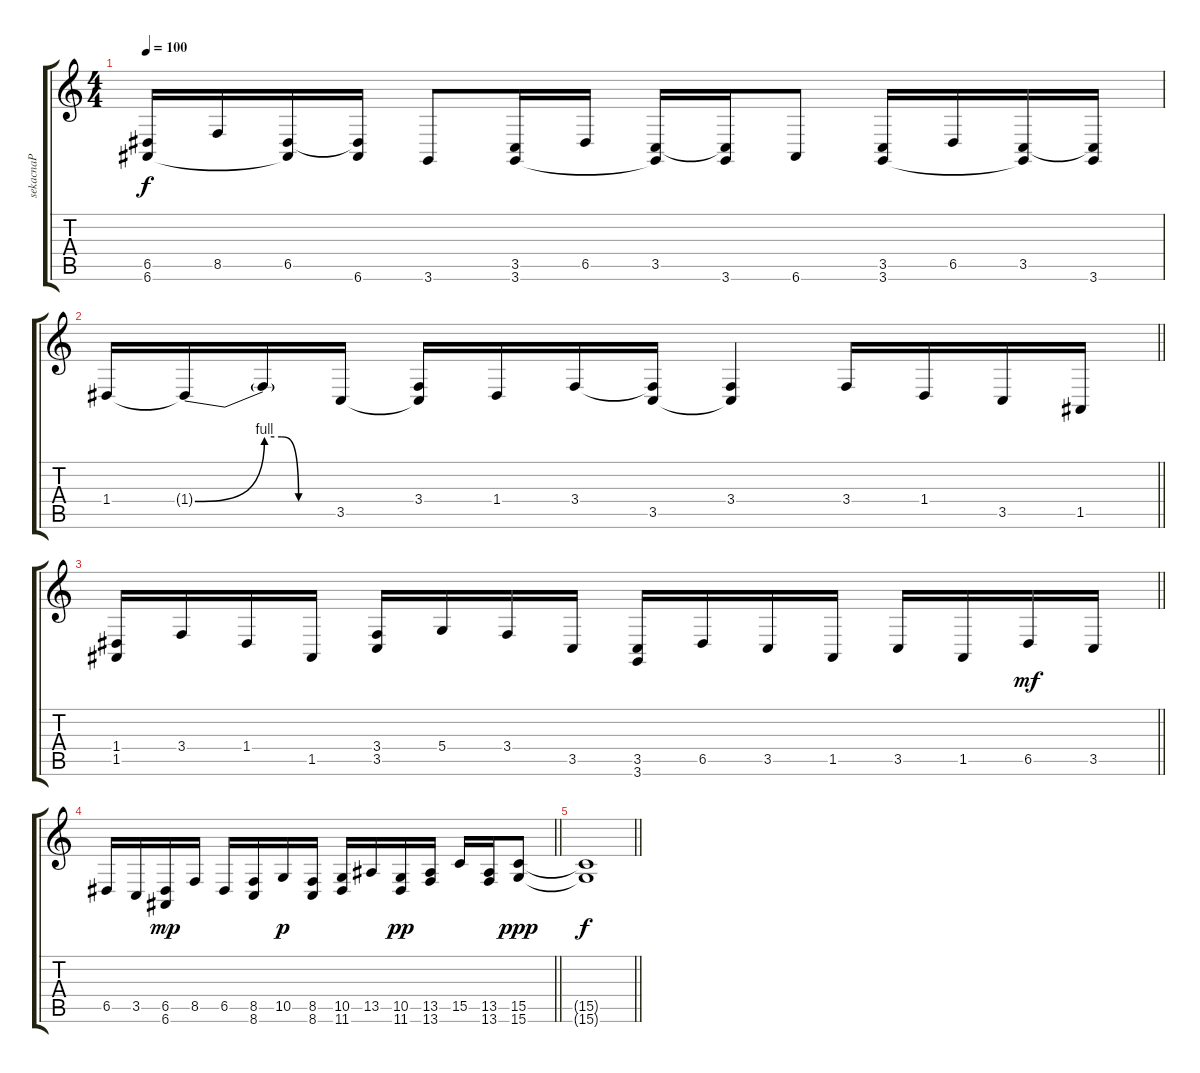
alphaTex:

\track ("sekacnaP" "sekacnaP") {instrument lead8bassandlead}
\staff {score tabs}
\tuning (E4 B3 G3 D3 A2 E2) {hide}
\ts (4 4)
\tempo 100
\clef g2
\ks c
(6.5 6.6).16{dy f} 8.5.16 (6.5 6.6{t}).16 (6.5{t} 6.6).16 3.6.8 (3.5 3.6).16 6.5.16 (3.5 3.6{t}).16 (3.5{t} 3.6).16 6.6.8 (3.5 3.6).16 6.5.16 (3.5 3.6{t}).16 (3.5{t} 3.6).16 |
\barLineRight lightlight
1.4.16 1.4{be (bend 0 0 60 4) t}.16 1.4{be (custom 0 4 15 4 30 0 60 0) t}.16 3.5.16 (3.4 3.5{t}).16 1.4.16 3.4.16 (3.4{t} 3.5).16 (3.4 3.5{t}).4 3.4.16 1.4.16 3.5.16 1.5.16 |
\barLineRight lightlight
(1.4 1.5).16 3.4.16 1.4.16 1.5.16 (3.4 3.5).16 5.4.16 3.4.16 3.5.16 (3.5 3.6).16 6.5.16 3.5.16 1.5.16 3.5.16 1.5.16 6.5.16{dy mf} 3.5.16 |
\barLineRight lightlight
6.5.16 3.5.16 (6.5 6.6).16{dy mp} 8.5.16 6.5.16 (8.5 8.6).16 10.5.16{dy p} (8.5 8.6).16 (10.5 11.6).16 13.5.16 (10.5 11.6).16{dy pp} (13.5 13.6).16 15.5.16 (13.5 13.6).16 (15.5 15.6).8{dy ppp} |
\barLineRight lightlight
(15.5{t} 15.6{t}).1{dy f}
